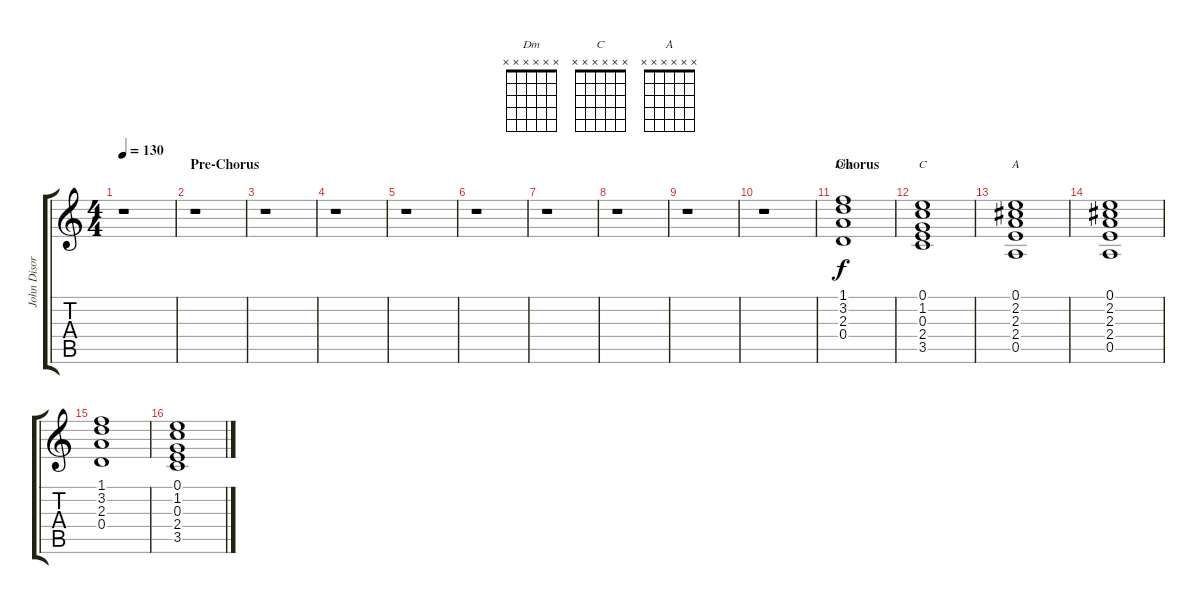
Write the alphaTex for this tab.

\track ("John Disorted" "John Disor") {instrument distortionguitar}
\staff {score tabs}
\tuning (E4 B3 G3 D3 A2 E2) {hide}
\chord ("Dm" x x x x x x)
\chord ("C" x x x x x x)
\chord ("A" x x x x x x)
\ts (4 4)
\tempo 130
\clef g2
\ks c
r.1{dy f} |
\section ("" "Pre-Chorus")
r.1 |
r.1 |
r.1 |
r.1 |
r.1 |
r.1 |
r.1 |
r.1 |
r.1 |
\section ("" "Chorus")
(1.1 3.2 2.3 0.4).1{ch "Dm"} |
(0.1 1.2 0.3 2.4 3.5).1{ch "C"} |
(0.1 2.2 2.3 2.4 0.5).1{ch "A"} |
(0.1 2.2 2.3 2.4 0.5).1 |
(1.1 3.2 2.3 0.4).1 |
(0.1 1.2 0.3 2.4 3.5).1
